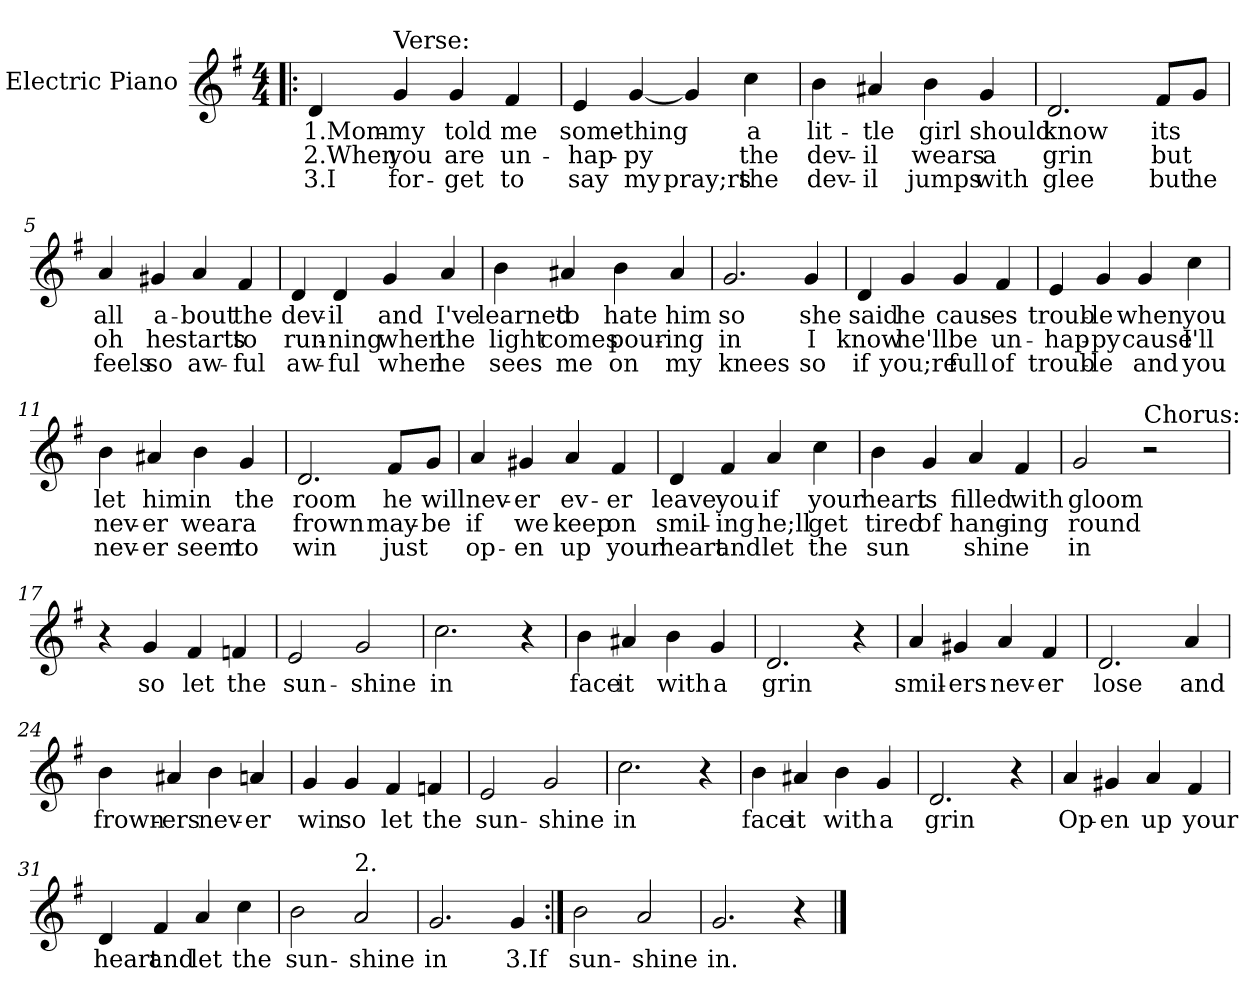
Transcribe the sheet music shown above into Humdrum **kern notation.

**kern	**text	**text	**text
*part1	*part1	*part1	*part1
*staff1	*staff1	*staff1	*staff1
*I"Electric Piano	*	*	*
*I'E.Pno	*	*	*
*clefG2	*	*	*
*k[f#]	*	*	*
*G:	*	*	*
*M4/4	*	*	*
=1!|:	=1!|:	=1!|:	=1!|:
4d/	1.Mom-	2.When	3.I
!LO:TX:a:t=Verse&colon;	!	!	!
4g/	-my	you	for-
4g/	told	are	-get
4f#/	me	un-	to
=2	=2	=2	=2
4e/	some-	-hap-	say
[4g/	-thing	-py	my
4g/]	.	.	pray;rs
4cc\	a	the	the
=3	=3	=3	=3
4b\	lit-	dev-	dev-
4a#X/	-tle	-il	-il
4b\	girl	wears	jumps
4g/	should	a	with
!!LO:LB:g=z
=4	=4	=4	=4
2.d/	know	grin	glee
8f#/L	its	but	but
8g/J	.	.	he
=5	=5	=5	=5
4a/	all	oh	feels
4g#X/	a-	he	so
4a/	-bout	starts	aw-
4f#/	the	to	-ful
=6	=6	=6	=6
4d/	dev-	run-	aw-
4d/	-il	-ning	-ful
4g/	and	when	when
4a/	I've	the	he
!!LO:LB:g=z
=7	=7	=7	=7
4b\	learned	light	sees
4a#X/	to	comes	me
4b\	hate	pour-	on
4a#/	him	-ing	my
=8	=8	=8	=8
2.g/	so	in	knees
4g/	she	I	so
=9	=9	=9	=9
4d/	said	know	if
4g/	he	he'll	you;re
4g/	caus-	be	full
4f#/	-es	un-	of
!!LO:LB:g=z
=10	=10	=10	=10
4e/	troub-	-hap-	troub-
4g/	-le	-py	-le
4g/	when	cause	and
4cc\	you	I'll	you
=11	=11	=11	=11
4b\	let	nev-	nev-
4a#X/	him	-er	-er
4b\	in	wear	seem
4g/	the	a	to
=12	=12	=12	=12
2.d/	room	frown	win
8f#/L	he	may-	just
8g/J	will	-be	.
=13	=13	=13	=13
4a/	nev-	if	op-
4g#X/	-er	we	-en
4a/	ev-	keep	up
4f#/	-er	on	your
!!LO:LB:g=z
=14	=14	=14	=14
4d/	leave	smil-	heart
4f#/	you	-ing	and
4a/	if	he;ll	let
4cc\	your	get	the
=15	=15	=15	=15
4b\	heart	tired	-sun
4g/	is	of	.
4a/	filled	hang-	shine
4f#/	with	-ing	.
=16	=16	=16	=16
2g/	gloom	round	in
!LO:TX:a:t=Chorus&colon;	!	!	!
2r	.	.	.
=17	=17	=17	=17
4r	.	.	.
4g/	so	.	.
4f#/	let	.	.
4fn/	the	.	.
=18	=18	=18	=18
2e/	sun-	.	.
2g/	-shine	.	.
!!LO:LB:g=z
=19	=19	=19	=19
2.cc\	in	.	.
4r	.	.	.
=20	=20	=20	=20
4b\	face	.	.
4a#X/	it	.	.
4b\	with	.	.
4g/	a	.	.
=21	=21	=21	=21
2.d/	grin	.	.
4r	.	.	.
=22	=22	=22	=22
4a/	smil-	.	.
4g#X/	-ers	.	.
4a/	nev-	.	.
4f#/	-er	.	.
=23	=23	=23	=23
2.d/	lose	.	.
4a/	and	.	.
=24	=24	=24	=24
4b\	frown-	.	.
4a#X/	-ers	.	.
4b\	nev-	.	.
4an/	-er	.	.
!!LO:PB:g=z
=25	=25	=25	=25
4g/	win	.	.
4g/	so	.	.
4f#/	let	.	.
4fn/	the	.	.
=26	=26	=26	=26
2e/	sun-	.	.
2g/	-shine	.	.
=27	=27	=27	=27
2.cc\	in	.	.
4r	.	.	.
=28	=28	=28	=28
4b\	face	.	.
4a#X/	it	.	.
4b\	with	.	.
4g/	a	.	.
=29	=29	=29	=29
2.d/	grin	.	.
4r	.	.	.
=30	=30	=30	=30
4a/	Op-	.	.
4g#X/	-en	.	.
4a/	up	.	.
4f#/	your	.	.
!!LO:LB:g=z
=31	=31	=31	=31
4d/	heart	.	.
4f#/	and	.	.
4a/	let	.	.
4cc\	the	.	.
=32	=32	=32	=32
2b\	sun-	.	.
!LO:TX:a:t=2.	!	!	!
2a/	-shine	.	.
=33	=33	=33	=33
2.g/	in	.	.
4g/	3.If	.	.
=34:|!	=34:|!	=34:|!	=34:|!
2b\	sun-	.	.
2a/	-shine	.	.
=35	=35	=35	=35
2.g/	in.	.	.
4r	.	.	.
==	==	==	==
*-	*-	*-	*-
